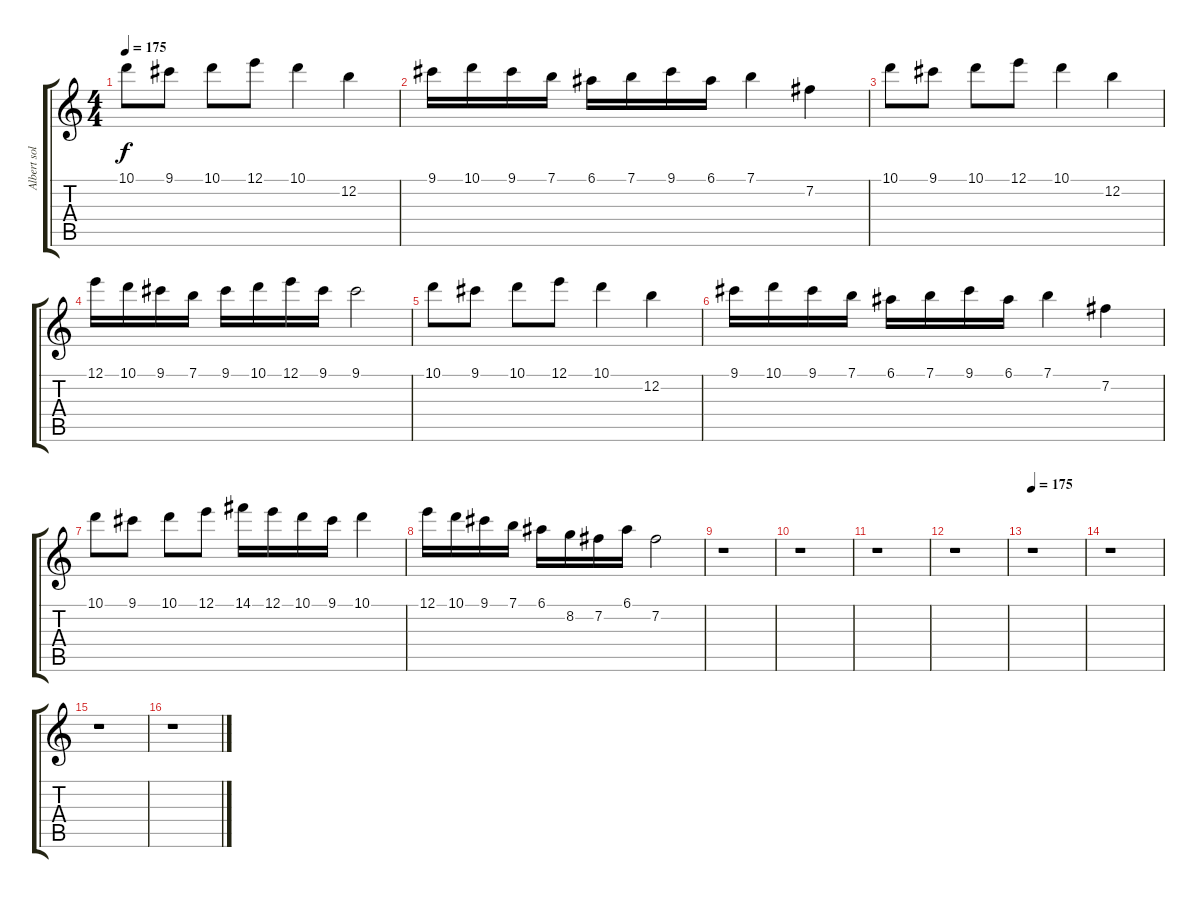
\track ("Albert solo" "Albert sol") {instrument overdrivenguitar}
\staff {score tabs}
\tuning (E4 B3 G3 D3 A2 E2) {hide}
\ts (4 4)
\tempo 175
\clef g2
\ks c
10.1.8{dy f} 9.1.8 10.1.8 12.1.8 10.1.4 12.2.4 |
9.1.16 10.1.16 9.1.16 7.1.16 6.1.16 7.1.16 9.1.16 6.1.16 7.1.4 7.2.4 |
10.1.8 9.1.8 10.1.8 12.1.8 10.1.4 12.2.4 |
12.1.16 10.1.16 9.1.16 7.1.16 9.1.16 10.1.16 12.1.16 9.1.16 9.1.2 |
10.1.8 9.1.8 10.1.8 12.1.8 10.1.4 12.2.4 |
9.1.16 10.1.16 9.1.16 7.1.16 6.1.16 7.1.16 9.1.16 6.1.16 7.1.4 7.2.4 |
10.1.8 9.1.8 10.1.8 12.1.8 14.1.16 12.1.16 10.1.16 9.1.16 10.1.4 |
12.1.16 10.1.16 9.1.16 7.1.16 6.1.16 8.2.16 7.2.16 6.1.16 7.2.2 |
r.1 |
r.1 |
r.1 |
r.1 |
\tempo 175
r.1 |
r.1 |
r.1 |
r.1
